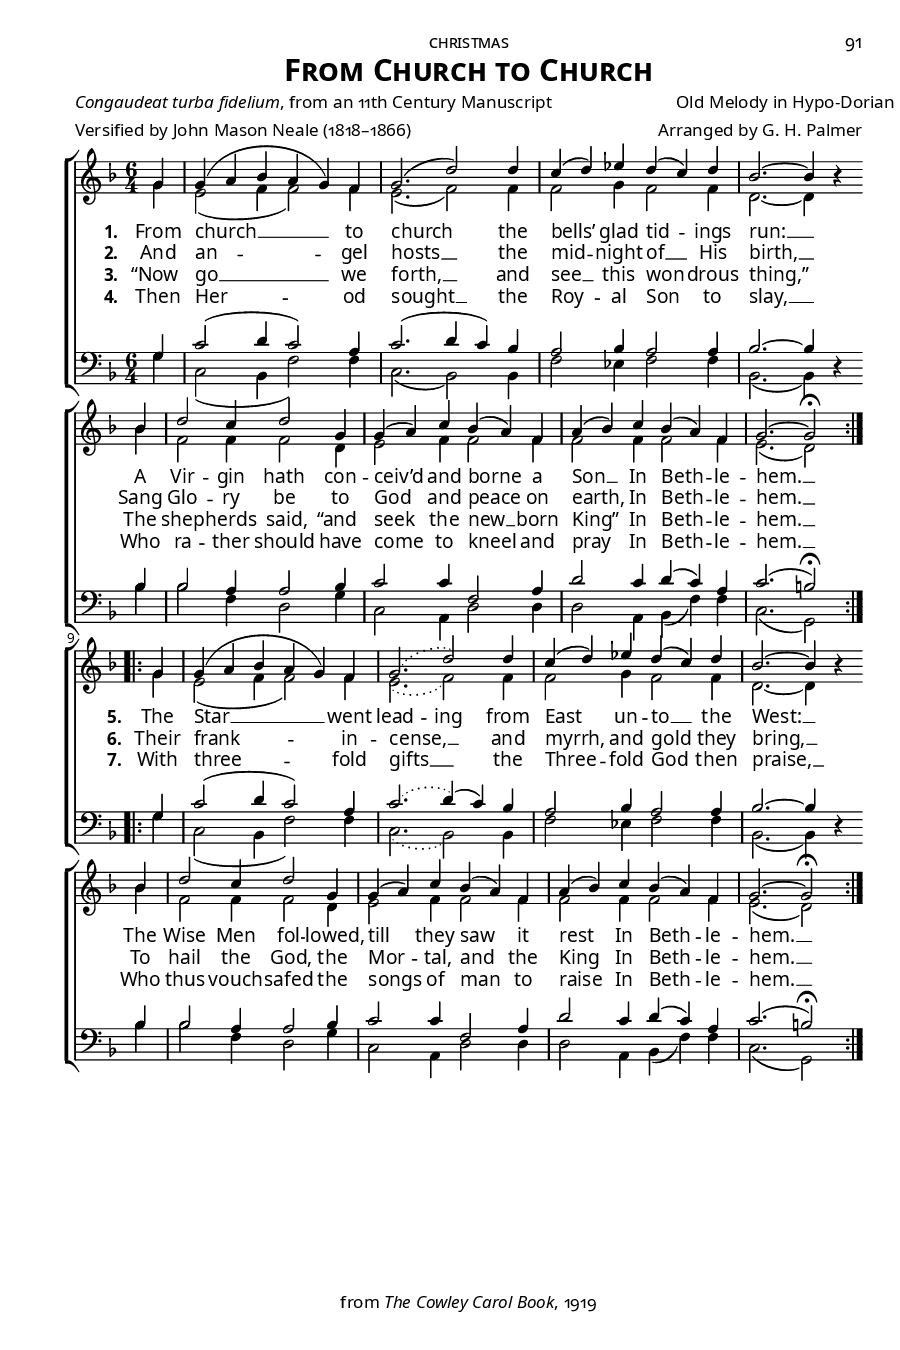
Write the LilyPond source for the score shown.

\version "2.14.2"
\include "util.ly"
\header {
    title = \markup{\override #'(font-name . "Garamond Premier Pro Semibold"){ \abs-fontsize #15 \smallCapsOldStyle"From Church to Church"}}
    poet = \markup\concat{\italic "Congaudeat turba fidelium" \oldStyleNum", from an 11th Century Manuscript"}
    meter = \markup\oldStyleNum"Versified by John Mason Neale (1818–1866)"
    composer = \markup\oldStyleNum"Old Melody in Hypo-Dorian Mode"
    arranger = \markup\oldStyleNum"Arranged by G. H. Palmer"
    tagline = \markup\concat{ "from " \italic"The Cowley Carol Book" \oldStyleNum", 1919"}
  }\paper {
  print-all-headers = ##f
  paper-height = 9\in
  paper-width = 6\in
  indent = 0\in
  %system-system-spacing = #'((basic-distance . 10) (padding . 0))
  %score-markup-spacing =
  %  #'((basic-distance . 0)
  %     (minimum-distance . 0)
  %     (padding . -11)
  %     (stretchability . 100))
  system-system-spacing =
    #'((basic-distance . 0)
       (minimum-distance . 0)
       (padding . -1)
       (stretchability . 100))
  ragged-last-bottom = ##t
  ragged-bottom = ##f
  two-sided = ##t
  inner-margin = 0.5\in
  outer-margin = 0.25\in
  top-margin = 0.25\in
  bottom-margin = 0.25\in
  first-page-number = #091
  print-first-page-number = ##t
  headerLine = \markup{\override #'(font-name . "Garamond Premier Pro") \smallCapsOldStyle"christmas"}
  oddHeaderMarkup = \markup\fill-line{
     \override #'(font-name . "Garamond Premier Pro")\abs-fontsize #8.5
     \combine 
        \fill-line{"" \if \should-print-page-number
        \oldStylePageNum""
        }
        \fill-line{\headerLine}
  }
  evenHeaderMarkup = \markup {
     \override #'(font-name . "Garamond Premier Pro")\abs-fontsize #8.5
     \combine
        \if \should-print-page-number
        \oldStylePageNum""
        \fill-line{\headerLine}
  }
}

#(set-global-staff-size 15) \paper{ #(define fonts (make-pango-font-tree "GoudyOlSt BT" "Garamond Premier Pro" "Garamond Premier Pro" (/ 15 20))) }
global = {
  \key f \major
  \time 6/4
}

sopMusic = \relative c'' {
  \repeat volta 2 {
    \partial 4 g4 |
    g( a bes a g) f |
    g2.( d'2)  d4 |
    c( d) ees d( c) d |
    bes2.~ bes4 bes\rest \bar""\break bes |
    
    d2 c4 d2 g,4 |
    g( a) c bes( a) f |
    a( bes) c bes( a) f |
    \partial 4*5 g2.~ g2\fermata \break 
  }
  
  
  \repeat volta 2 {
    \partial 4 g4 |
    g( a bes a g) f |
    \slurDotted
    g2.( d'2)  d4 |
    \slurSolid
    c( d) ees d( c) d |
    bes2.~ bes4 bes\rest \bar""\break bes |
    
    d2 c4 d2 g,4 |
    g( a) c bes( a) f |
    a( bes) c bes( a) f |
    \partial 4*5 g2.~ g2\fermata \break 
  }
}
sopWords = \lyricmode {
  
}

altoMusic = \relative c'' {
  g4 |
  e2( f4 f2) f4 |
  e2.( f2) f4 |
  f2 g4 f2 f4 |
  d2.~ d4 s4 bes' |
  
  f2 f4 f2 d4 |
  e2 f4 f2 f4 |
  f2 f4 f2 f4 |
  e2.( d2)
  
  
  g4 |
  e2( f4 f2) f4 |
  \slurDotted
  e2.( f2) f4 |
  \slurSolid
  f2 g4 f2 f4 |
  d2.~ d4 s4 bes' |
  
  f2 f4 f2 d4 |
  e2 f4 f2 f4 |
  f2 f4 f2 f4 |
  e2.( d2)
}
altoWords = \lyricmode {
  \dropLyricsIX
  \set stanza = #"1. "
  From church __ to church the bells’ glad tid -- ings run: __
  A Vir -- gin hath con -- ceiv’d and borne a Son __ In Beth -- le -- hem. __
  
  
  \set stanza = #"5. "
  The Star __ went
  \set ignoreMelismata = ##t
  lead -- ing
  \unset ignoreMelismata
  from East un -- to __ the West: __
  The Wise Men fol -- lowed, till they saw it rest
  In Beth -- le -- hem. __
}
altoWordsII = \lyricmode {
  \dropLyricsIX
%\markup\italic
  \set stanza = #"2. "
  And an -- gel hosts __ the mid -- night of __ His birth, __
  Sang Glo -- ry be to God and peace on earth, In Beth -- le -- hem. __
  
  
  \set stanza = #"6. "
  Their frank -- in -- cense, __ and myrrh, and gold they bring, __
  To hail the God, the Mor -- tal, and the King
  In Beth -- le -- hem. __
}
altoWordsIII = \lyricmode {
  \dropLyricsIX
  \set stanza = #"3. "
  “Now go __ we forth, __ and see __ this won -- drous thing,”
  The shep -- herds said, “and seek the new __ born King” In Beth -- le -- hem. __
  
  
  \set stanza = #"7. "
  With three -- fold gifts __ the Three -- fold God then praise, __
  Who thus vouch -- safed the songs of man to raise
  In Beth -- le -- hem. __
}
altoWordsIV = \lyricmode {
  \dropLyricsIX
  \set stanza = #"4. "
  Then Her -- od sought __ the Roy -- al Son to slay, __
  Who ra -- ther should have come to kneel and pray
  In Beth -- le -- hem. __
}
altoWordsV = \lyricmode {
}
altoWordsVI = \lyricmode {
}
altoWordsVII = \lyricmode {
}
tenorMusic = \relative c' {
  g4 |
  c2( d4 c2) a4 |
  c2.( d4 c4) bes |
  a2 bes4 a2 a4 |
  bes2.~ bes4 s4 bes |
  
  bes2 a4 a2 bes4 |
  c2 c4 f,2 a4 |
  d2 c4 d( c) a |
  c2.( b2\fermata)
  
  
  g4 |
  c2( d4 c2) a4 |
  \slurDotted
  c2.( \slurSolid d4)( c4) bes |
  a2 bes4 a2 a4 |
  bes2.~ bes4 s4 bes |
  
  bes2 a4 a2 bes4 |
  c2 c4 f,2 a4 |
  d2 c4 d( c) a |
  c2.( b2\fermata)
}
tenorWords = \lyricmode {

}

bassMusic = \relative c' {
  g4 |
  c,2( bes4 f'2) f4 |
  c2.( bes2) bes4 |
  f'2 ees4 f2 f4 |
  bes,2.( bes4) d4\rest bes'4 |
  
  bes2 f4 d2 g4 |
  c,2 a4 d2 d4 |
  d2 a4 bes( f') f |
  c2.( g2)
  
  
  
  g'4 |
  c,2( bes4 f'2) f4 |
  \slurDotted
  c2.( bes2) bes4 |
  \slurSolid
  f'2 ees4 f2 f4 |
  bes,2.( bes4) d4\rest bes'4 |
  
  bes2 f4 d2 g4 |
  c,2 a4 d2 d4 |
  d2 a4 bes( f') f |
  c2.( g2)
}
bassWords = \lyricmode {

}

pianoRH = \relative c' {
  
}
pianoLH = \relative c' {
  
}

\score {
  <<
   \new ChoirStaff <<
%    \new Lyrics = sopranos { s1 }
    \new Staff = women <<
      \new Voice = "sopranos" {
        \voiceOne
        << \global \sopMusic >>
      }
      \new Voice = "altos" {
        \voiceTwo
        << \global \altoMusic >>
      }
    >>
    \new Staff = men <<
      \clef bass
      \new Voice = "tenors" {
        \voiceOne
        << \global \tenorMusic >>
      }
      \new Voice = "basses" {
        \voiceTwo << \global \bassMusic >>
      }
    >>
%    \new Lyrics = basses { s1 }
%    \context Lyrics = sopranos \lyricsto sopranos \sopWords
    \new Lyrics = "altosVII"  \with { alignBelowContext = #"women" } \lyricsto "sopranos" \altoWordsVII
    \new Lyrics = "altosVI"  \with { alignBelowContext = #"women" } \lyricsto "sopranos" \altoWordsVI
    \new Lyrics = "altosV"  \with { alignBelowContext = #"women" } \lyricsto "sopranos" \altoWordsV
    \new Lyrics = "altosIV"  \with { alignBelowContext = #"women" } \lyricsto "sopranos" \altoWordsIV
    \new Lyrics = "altosIII"  \with { alignBelowContext = #"women" } \lyricsto "sopranos" \altoWordsIII
    \new Lyrics = "altosII"  \with { alignBelowContext = #"women" } \lyricsto "sopranos" \altoWordsII
    \new Lyrics = "altos"  \with { alignBelowContext = #"women" \override VerticalAxisGroup #'nonstaff-relatedstaff-spacing = #'((padding . -0.5))} \lyricsto "sopranos" \altoWords
    \context Lyrics = tenors \lyricsto tenors \tenorWords
%    \context Lyrics = basses \lyricsto basses \bassWords
   >>
%    \new PianoStaff << \new Staff { \new Voice { \pianoRH } } \new Staff { \clef "bass" \pianoLH } >>
  >>
  \layout {
    \context {
      \Score
      %\override SpacingSpanner #'base-shortest-duration = #(ly:make-moment 1 8)
      %\override SpacingSpanner #'common-shortest-duration = #(ly:make-moment 1 4)
    }
    \context {
      % a little smaller so lyrics
      % can be closer to the staff
      \Staff
      \override VerticalAxisGroup #'minimum-Y-extent = #'(-3 . 3)
    }
    \context {
      \Lyrics
      \override LyricText #'X-offset = #center-on-word
    }
  }
  
  \midi {
    \tempo 4 = 180
    \set Staff.midiInstrument = "piccolo"
  
    \context {
      \Voice
      \remove "Dynamic_performer"
    }
  }
}
